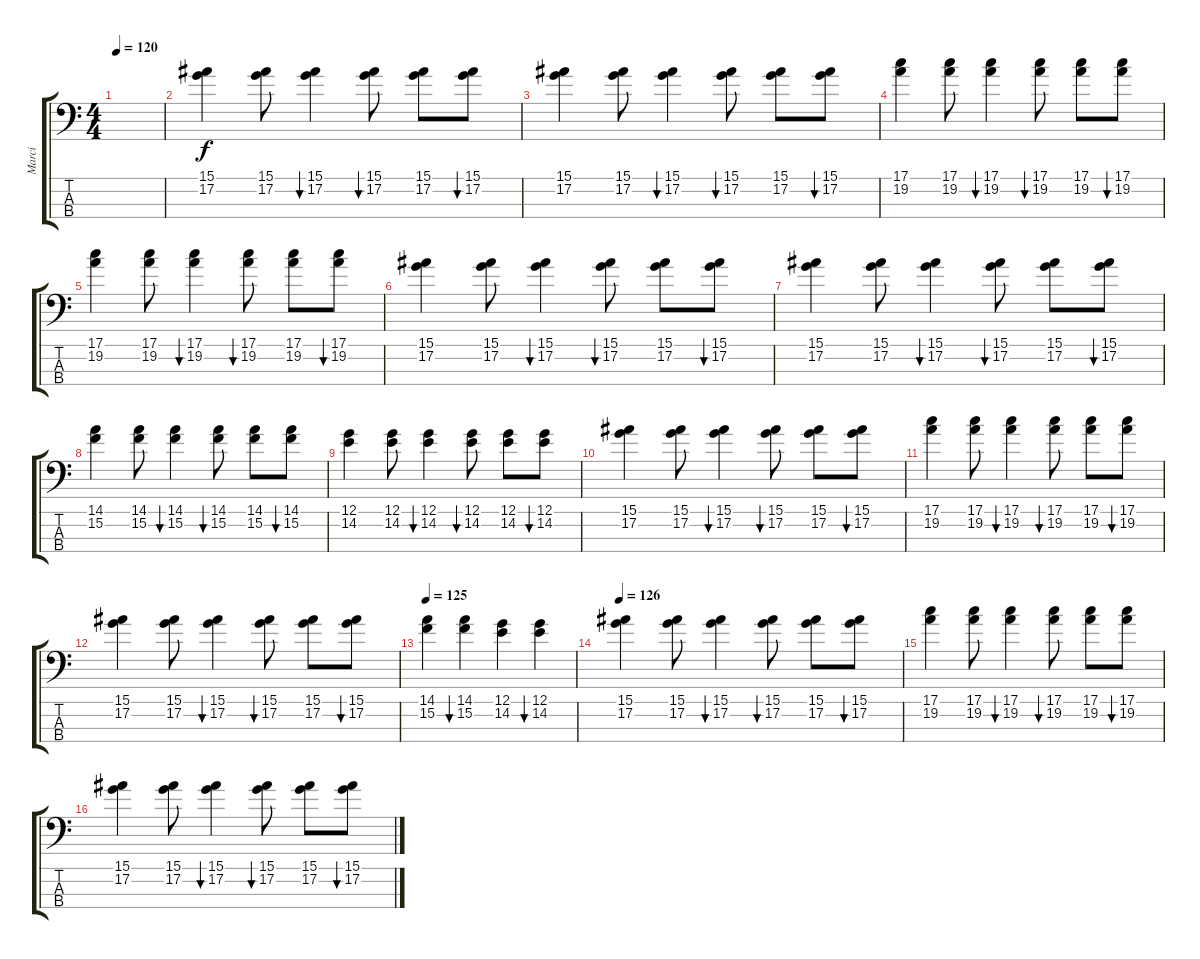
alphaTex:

\track ("Marci" "Marci") {instrument electricbasspick}
\staff {score tabs}
\tuning (G2 D2 A1 E1) {hide}
\ts (4 4)
\tempo 120
\clef f4
\ks c
|
(15.1 17.2).4 (15.1 17.2).8 (15.1 17.2).4{bu 30} (15.1 17.2).8{bu 120} (15.1 17.2).8 (15.1 17.2).8{bu 30} |
(15.1 17.2).4 (15.1 17.2).8 (15.1 17.2).4{bu 30} (15.1 17.2).8{bu 120} (15.1 17.2).8 (15.1 17.2).8{bu 30} |
(17.1 19.2).4 (17.1 19.2).8 (17.1 19.2).4{bu 30} (17.1 19.2).8{bu 120} (17.1 19.2).8 (17.1 19.2).8{bu 30} |
(17.1 19.2).4 (17.1 19.2).8 (17.1 19.2).4{bu 30} (17.1 19.2).8{bu 120} (17.1 19.2).8 (17.1 19.2).8{bu 30} |
(15.1 17.2).4 (15.1 17.2).8 (15.1 17.2).4{bu 30} (15.1 17.2).8{bu 120} (15.1 17.2).8 (15.1 17.2).8{bu 30} |
(15.1 17.2).4 (15.1 17.2).8 (15.1 17.2).4{bu 30} (15.1 17.2).8{bu 120} (15.1 17.2).8 (15.1 17.2).8{bu 30} |
(14.1 15.2).4 (14.1 15.2).8 (14.1 15.2).4{bu 30} (14.1 15.2).8{bu 120} (14.1 15.2).8 (14.1 15.2).8{bu 30} |
(12.1 14.2).4 (12.1 14.2).8 (12.1 14.2).4{bu 30} (12.1 14.2).8{bu 120} (12.1 14.2).8 (12.1 14.2).8{bu 30} |
(15.1 17.2).4 (15.1 17.2).8 (15.1 17.2).4{bu 30} (15.1 17.2).8{bu 120} (15.1 17.2).8 (15.1 17.2).8{bu 30} |
(17.1 19.2).4 (17.1 19.2).8 (17.1 19.2).4{bu 30} (17.1 19.2).8{bu 120} (17.1 19.2).8 (17.1 19.2).8{bu 30} |
(15.1 17.2).4 (15.1 17.2).8 (15.1 17.2).4{bu 30} (15.1 17.2).8{bu 120} (15.1 17.2).8 (15.1 17.2).8{bu 30} |
\tempo 125
(14.1 15.2).4 (14.1 15.2).4{bu 120} (12.1 14.2).4 (12.1 14.2).4{bu 120} |
\tempo 126
(15.1 17.2).4 (15.1 17.2).8 (15.1 17.2).4{bu 30} (15.1 17.2).8{bu 120} (15.1 17.2).8 (15.1 17.2).8{bu 30} |
(17.1 19.2).4 (17.1 19.2).8 (17.1 19.2).4{bu 30} (17.1 19.2).8{bu 120} (17.1 19.2).8 (17.1 19.2).8{bu 30} |
(15.1 17.2).4 (15.1 17.2).8 (15.1 17.2).4{bu 30} (15.1 17.2).8{bu 120} (15.1 17.2).8 (15.1 17.2).8{bu 30}
